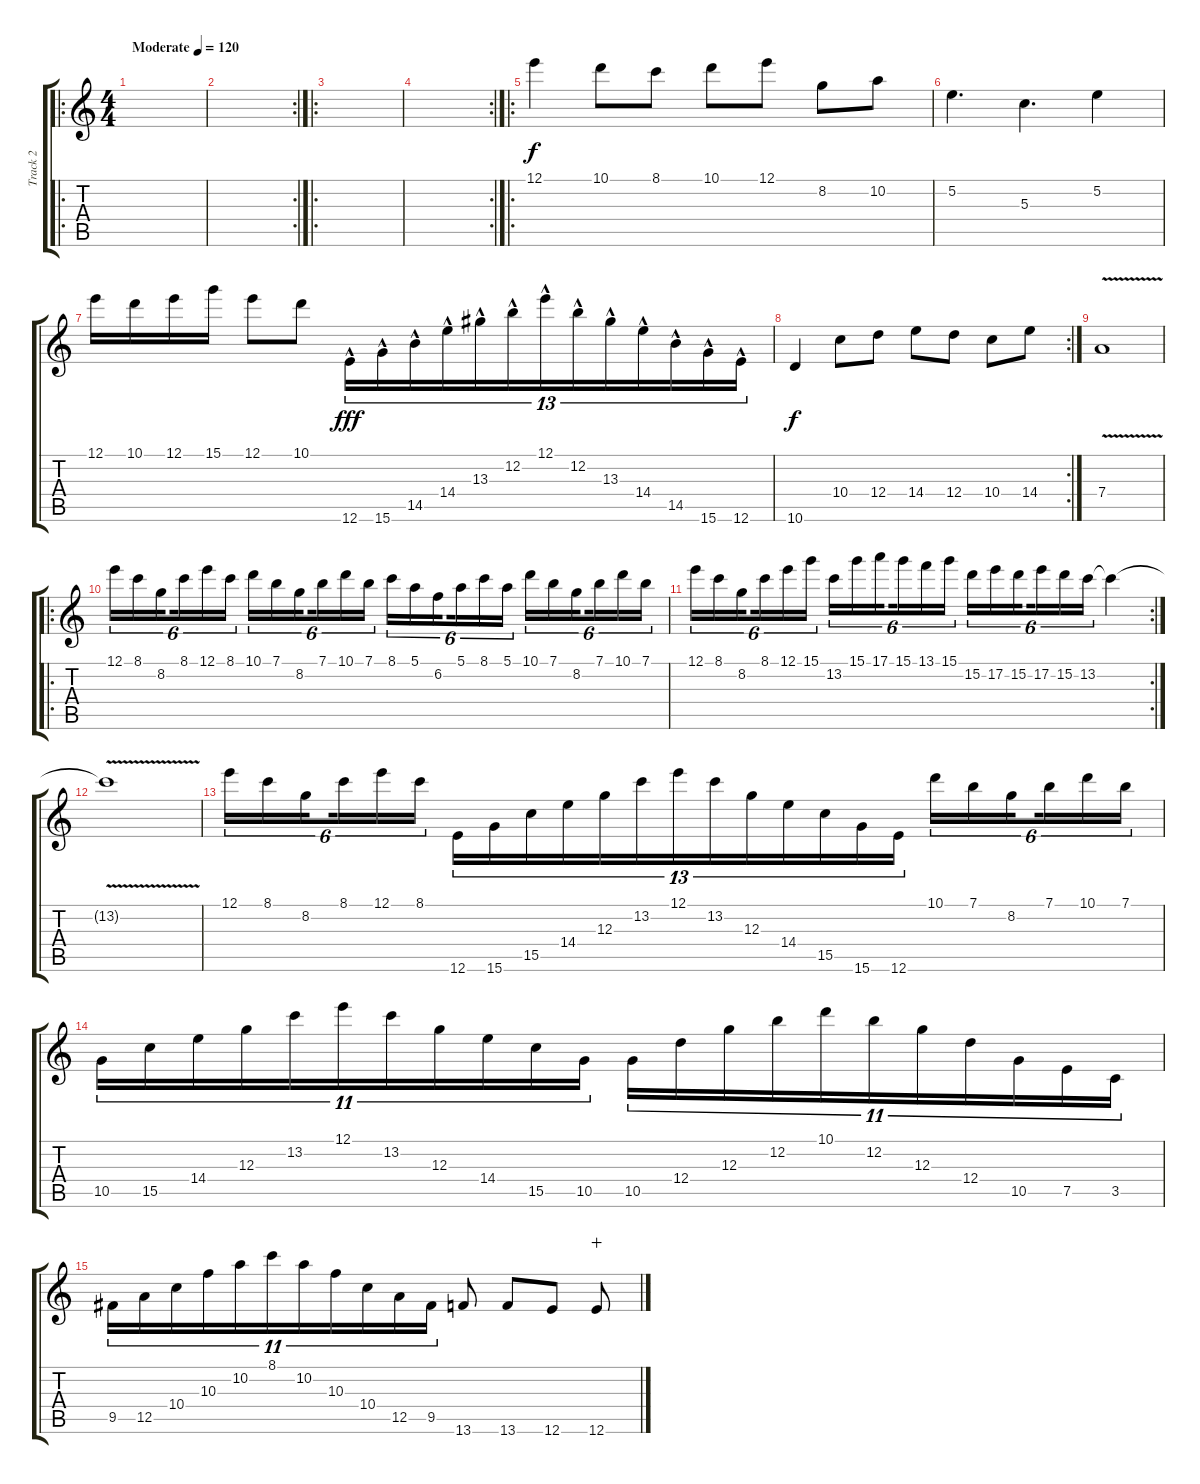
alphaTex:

\track ("Track 2" "Track 2") {instrument distortionguitar}
\staff {score tabs}
\tuning (E4 B3 G3 D3 A2 E2) {hide}
\ro
\ts (4 4)
\tempo (120 "Moderate")
\clef g2
\ks c
|
\rc 2
|
\ro
|
\rc 2
|
\ro
12.1.4 10.1.8 8.1.8 10.1.8 12.1.8 8.2.8 10.2.8 |
5.2.4{d} 5.3.4{d} 5.2.4 |
12.1.16 10.1.16 12.1.16 15.1.16 12.1.8 10.1.8 12.6{hac}.16{tu (13 8) dy fff} 15.6{hac}.16{tu (13 8)} 14.5{hac}.16{tu (13 8)} 14.4{hac}.16{tu (13 8)} 13.3{hac}.16{tu (13 8)} 12.2{hac}.16{tu (13 8)} 12.1{hac}.16{tu (13 8)} 12.2{hac}.16{tu (13 8)} 13.3{hac}.16{tu (13 8)} 14.4{hac}.16{tu (13 8)} 14.5{hac}.16{tu (13 8)} 15.6{hac}.16{tu (13 8)} 12.6{hac}.16{tu (13 8)} |
\rc 2
10.6.4{dy f} 10.4.8 12.4.8 14.4.8 12.4.8 10.4.8 14.4.8 |
7.4{v}.1 |
\ro
12.1.16{tu (6 4)} 8.1.16{tu (6 4)} 8.2.16{tu (6 4) beam splitsecondary} 8.1.16{tu (6 4)} 12.1.16{tu (6 4)} 8.1.16{tu (6 4)} 10.1.16{tu (6 4)} 7.1.16{tu (6 4)} 8.2.16{tu (6 4) beam splitsecondary} 7.1.16{tu (6 4)} 10.1.16{tu (6 4)} 7.1.16{tu (6 4)} 8.1.16{tu (6 4)} 5.1.16{tu (6 4)} 6.2.16{tu (6 4) beam splitsecondary} 5.1.16{tu (6 4)} 8.1.16{tu (6 4)} 5.1.16{tu (6 4)} 10.1.16{tu (6 4)} 7.1.16{tu (6 4)} 8.2.16{tu (6 4) beam splitsecondary} 7.1.16{tu (6 4)} 10.1.16{tu (6 4)} 7.1.16{tu (6 4)} |
\rc 2
12.1.16{tu (6 4)} 8.1.16{tu (6 4)} 8.2.16{tu (6 4) beam splitsecondary} 8.1.16{tu (6 4)} 12.1.16{tu (6 4)} 15.1.16{tu (6 4)} 13.2.16{tu (6 4)} 15.1.16{tu (6 4)} 17.1.16{tu (6 4) beam splitsecondary} 15.1.16{tu (6 4)} 13.1.16{tu (6 4)} 15.1.16{tu (6 4)} 15.2.16{tu (6 4)} 17.2.16{tu (6 4)} 15.2.16{tu (6 4) beam splitsecondary} 17.2.16{tu (6 4)} 15.2.16{tu (6 4)} 13.2.16{tu (6 4)} 13.2{t}.4 |
13.2{v t}.1 |
12.1.16{tu (6 4)} 8.1.16{tu (6 4)} 8.2.16{tu (6 4) beam splitsecondary} 8.1.16{tu (6 4)} 12.1.16{tu (6 4)} 8.1.16{tu (6 4)} 12.6.16{tu (13 8)} 15.6.16{tu (13 8)} 15.5.16{tu (13 8)} 14.4.16{tu (13 8)} 12.3.16{tu (13 8)} 13.2.16{tu (13 8)} 12.1.16{tu (13 8)} 13.2.16{tu (13 8)} 12.3.16{tu (13 8)} 14.4.16{tu (13 8)} 15.5.16{tu (13 8)} 15.6.16{tu (13 8)} 12.6.16{tu (13 8)} 10.1.16{tu (6 4)} 7.1.16{tu (6 4)} 8.2.16{tu (6 4) beam splitsecondary} 7.1.16{tu (6 4)} 10.1.16{tu (6 4)} 7.1.16{tu (6 4)} |
10.5.16{tu (11 8)} 15.5.16{tu (11 8)} 14.4.16{tu (11 8)} 12.3.16{tu (11 8)} 13.2.16{tu (11 8)} 12.1.16{tu (11 8)} 13.2.16{tu (11 8)} 12.3.16{tu (11 8)} 14.4.16{tu (11 8)} 15.5.16{tu (11 8)} 10.5.16{tu (11 8)} 10.5.16{tu (11 8)} 12.4.16{tu (11 8)} 12.3.16{tu (11 8)} 12.2.16{tu (11 8)} 10.1.16{tu (11 8)} 12.2.16{tu (11 8)} 12.3.16{tu (11 8)} 12.4.16{tu (11 8)} 10.5.16{tu (11 8)} 7.5.16{tu (11 8)} 3.5.16{tu (11 8)} |
9.5.16{tu (11 8)} 12.5.16{tu (11 8)} 10.4.16{tu (11 8)} 10.3.16{tu (11 8)} 10.2.16{tu (11 8)} 8.1.16{tu (11 8)} 10.2.16{tu (11 8)} 10.3.16{tu (11 8)} 10.4.16{tu (11 8)} 12.5.16{tu (11 8)} 9.5.16{tu (11 8)} 13.6.8 13.6.8 12.6.8 12.6.8{wahc}
